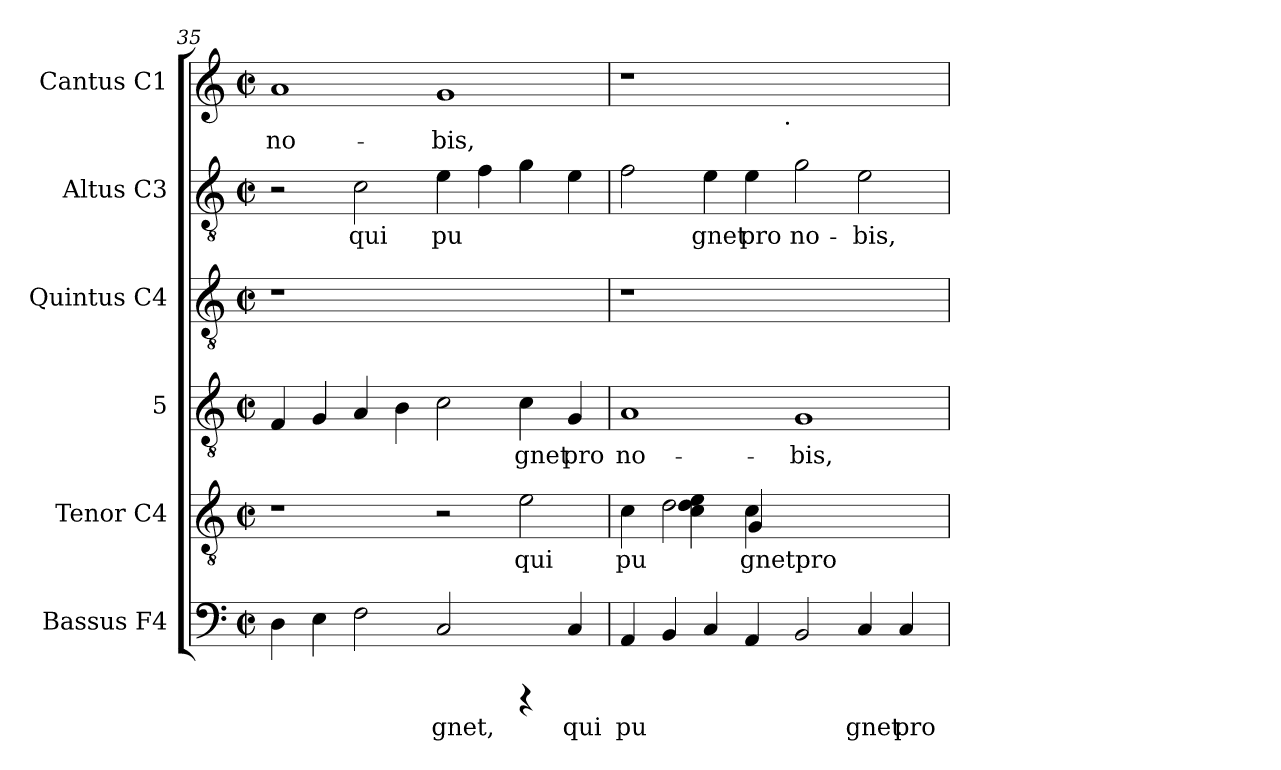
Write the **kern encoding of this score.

**kern	**text	**kern	**text	**kern	**text	**kern	**kern	**text	**kern	**text
*part6	*part6	*part5	*part5	*part4	*part4	*part3	*part2	*part2	*part1	*part1
*staff6	*staff6	*staff5	*staff5	*staff4	*staff4	*staff3	*staff2	*staff2	*staff1	*staff1
*I"Bassus  F4	*	*I"Tenor  C4	*	*I"5	*	*I"Quintus  C4	*I"Altus  C3	*	*I"Cantus  C1	*
*I'B	*	*I'T	*	*	*	*	*I'A	*	*I'C	*
*clefF4	*	*clefGv2	*	*clefGv2	*	*clefGv2	*clefGv2	*	*clefG2	*
*k[]	*	*k[]	*	*k[]	*	*k[]	*k[]	*	*k[]	*
*C:	*	*C:	*	*C:	*	*C:	*C:	*	*C:	*
*M2/2	*	*M2/2	*	*M2/2	*	*M2/2	*M2/2	*	*M2/2	*
*met(c|)	*	*met(c|)	*	*met(c|)	*	*met(c|)	*met(c|)	*	*met(c|)	*
=35	=35	=35	=35	=35	=35	=35	=35	=35	=35	=35
!	!LO:LY:b:cj	!	!	!	!LO:LY:b:cj	!	!	!	!	!LO:LY:b:cj
4D\	--	1r	.	4F/	--	1r	2r	.	1a	no-
!	!LO:LY:b:cj	!	!	!	!LO:LY:b:cj	!	!	!	!	!
4E\	--	.	.	4G/	--	.	.	.	.	.
!	!LO:LY:b:cj	!	!	!	!LO:LY:b:cj	!	!	!LO:LY:b:cj	!	!
2F\	--	.	.	4A/	--	.	2c\	qui	.	.
!	!	!	!	!	!LO:LY:b:cj	!	!	!	!	!
.	.	.	.	4B\	--	.	.	.	.	.
!	!LO:LY:b:cj	!	!	!	!LO:LY:b:cj	!	!	!LO:LY:b:cj	!	!LO:LY:b:cj
2C/	-gnet,	2r	.	2c\	--	1ryy	4e\	pu-	1g	-bis,
!	!	!	!	!	!	!	!	!LO:LY:b:cj	!	!
.	.	.	.	.	.	.	4f\	--	.	.
!	!	!	!LO:LY:b:cj	!	!LO:LY:b:cj	!	!	!LO:LY:b:cj	!	!
4rCCC	.	2e\	qui	4c\	-gnet	.	4g\	--	.	.
!	!LO:LY:b:cj	!	!	!	!LO:LY:b:cj	!	!	!LO:LY:b:cj	!	!
4C/	qui	.	.	4G/	pro	.	4e\	--	.	.
=36	=36	=36	=36	=36	=36	=36	=36	=36	=36	=36
!	!LO:LY:b:cj	!	!LO:LY:b:cj	!	!LO:LY:b:cj	!	!	!LO:LY:b:cj	!	!
*	*	*^	*	*	*	*	*	*	*^	*
4AA/	pu-	4c\	4ryy	pu-	1A	no-	1r	2f\	--	1r	2ryy	.
!	!LO:LY:b:cj	!	!	!LO:LY:b:cj	!	!	!	!	!	!	!	!
4BB/	--	2d\	4e\ 4d\ 4c\	--	.	.	.	.	.	.	.	.
!	!LO:LY:b:cj	!	!	!	!	!	!	!	!LO:LY:b:cj	!	!	!
4C/	--	.	4ryy	.	.	.	.	4e\	-gnet	.	4...ryy	.
!	!LO:LY:b:cj	!	!	!LO:LY:b:cj	!	!	!	!	!LO:LY:b:cj	!	!	!
4AA/	--	4c\	4G/	-gnetpro	.	.	.	4e\	pro	.	.	.
!	!	!	!	!	!	!	!	!	!	!	!LO:TX:b:t=.	!
.	.	.	.	.	.	.	.	.	.	.	1ryy	.
!	!LO:LY:b:cj	!	!	!	!	!LO:LY:b:cj	!	!	!LO:LY:b:cj	!	!	!
2BB/	--	1ryy	1ryy	.	1G	-bis,	1ryy	2g\	no-	1ryy	.	.
!	!LO:LY:b:cj	!	!	!	!	!	!	!	!LO:LY:b:cj	!	!	!
4C/	-gnet	.	.	.	.	.	.	2e\	-bis,	.	.	.
!	!LO:LY:b:cj	!	!	!	!	!	!	!	!	!	!	!
4C/	pro	.	.	.	.	.	.	.	.	.	.	.
.	.	.	.	.	.	.	.	.	.	.	32ryy	.
*	*	*v	*v	*	*	*	*	*	*	*v	*v	*
=	=	=	=	=	=	=	=	=	=	=
*-	*-	*-	*-	*-	*-	*-	*-	*-	*-	*-
